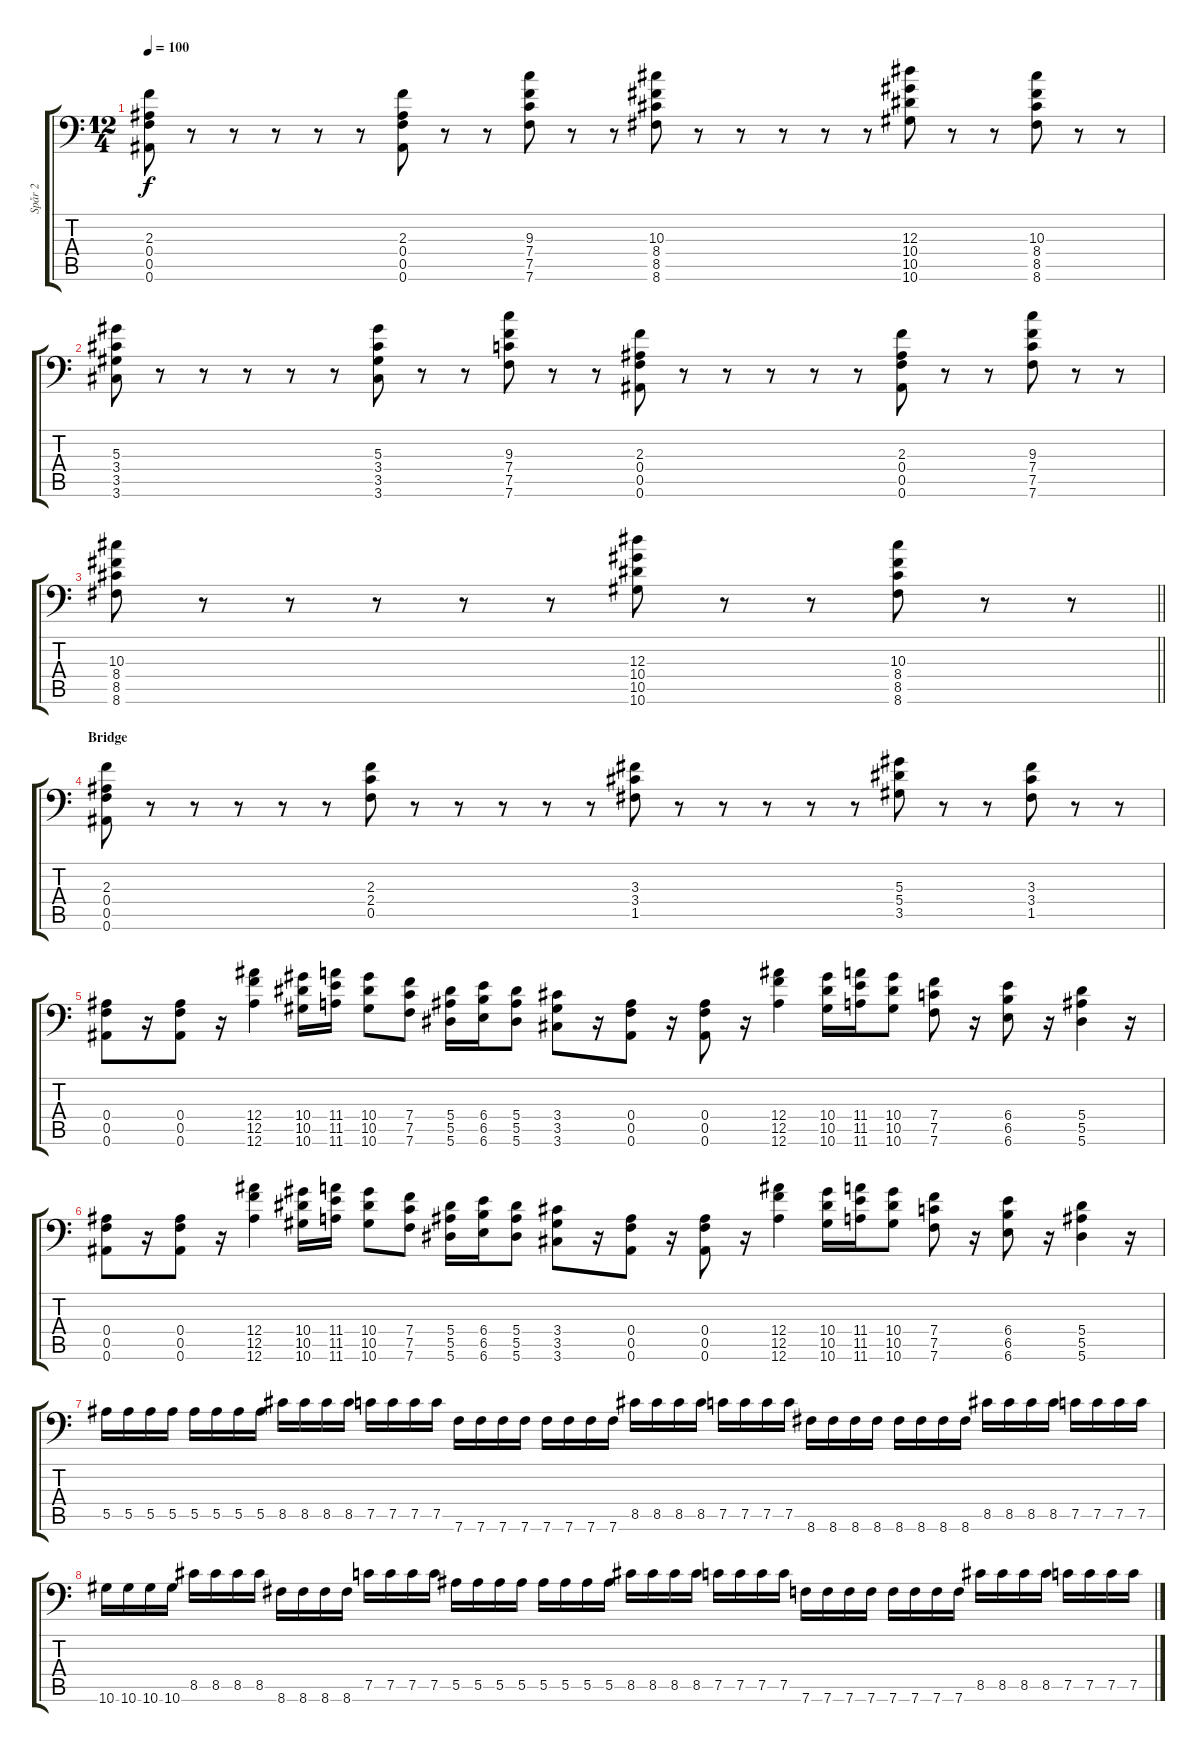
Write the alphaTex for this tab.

\track ("Spår 2" "Spår 2") {instrument overdrivenguitar}
\staff {score tabs}
\tuning (C4 G3 Eb3 Bb2 F2 Bb1) {hide}
\ts (12 4)
\tempo 100
\clef f4
\ks c
(2.3 0.4 0.5 0.6).8{dy f} r.8 r.8 r.8 r.8 r.8 (2.3 0.4 0.5 0.6).8 r.8 r.8 (9.3 7.4 7.5 7.6).8 r.8 r.8 (10.3 8.4 8.5 8.6).8 r.8 r.8 r.8 r.8 r.8 (12.3 10.4 10.5 10.6).8 r.8 r.8 (10.3 8.4 8.5 8.6).8 r.8 r.8 |
(5.3 3.4 3.5 3.6).8 r.8 r.8 r.8 r.8 r.8 (5.3 3.4 3.5 3.6).8 r.8 r.8 (9.3 7.4 7.5 7.6).8 r.8 r.8 (2.3 0.4 0.5 0.6).8 r.8 r.8 r.8 r.8 r.8 (2.3 0.4 0.5 0.6).8 r.8 r.8 (9.3 7.4 7.5 7.6).8 r.8 r.8 |
\barLineRight lightlight
(10.3 8.4 8.5 8.6).8 r.8 r.8 r.8 r.8 r.8 (12.3 10.4 10.5 10.6).8 r.8 r.8 (10.3 8.4 8.5 8.6).8 r.8 r.8 |
\section ("" "Bridge")
(2.3 0.4 0.5 0.6).8 r.8 r.8 r.8 r.8 r.8 (2.3 2.4 0.5).8 r.8 r.8 r.8 r.8 r.8 (3.3 3.4 1.5).8 r.8 r.8 r.8 r.8 r.8 (5.3 5.4 3.5).8 r.8 r.8 (3.3 3.4 1.5).8 r.8 r.8 |
(0.4 0.5 0.6).8 r.16 (0.4 0.5 0.6).8 r.16 (12.4 12.5 12.6).4 (10.4 10.5 10.6).16 (11.4 11.5 11.6).16 (10.4 10.5 10.6).8 (7.4 7.5 7.6).8 (5.4 5.5 5.6).16 (6.4 6.5 6.6).16 (5.4 5.5 5.6).8 (3.4 3.5 3.6).8 r.16 (0.4 0.5 0.6).8 r.16 (0.4 0.5 0.6).8 r.16 (12.4 12.5 12.6).4 (10.4 10.5 10.6).16 (11.4 11.5 11.6).16 (10.4 10.5 10.6).8 (7.4 7.5 7.6).8 r.16 (6.4 6.5 6.6).8 r.16 (5.4 5.5 5.6).4 r.16 |
(0.4 0.5 0.6).8 r.16 (0.4 0.5 0.6).8 r.16 (12.4 12.5 12.6).4 (10.4 10.5 10.6).16 (11.4 11.5 11.6).16 (10.4 10.5 10.6).8 (7.4 7.5 7.6).8 (5.4 5.5 5.6).16 (6.4 6.5 6.6).16 (5.4 5.5 5.6).8 (3.4 3.5 3.6).8 r.16 (0.4 0.5 0.6).8 r.16 (0.4 0.5 0.6).8 r.16 (12.4 12.5 12.6).4 (10.4 10.5 10.6).16 (11.4 11.5 11.6).16 (10.4 10.5 10.6).8 (7.4 7.5 7.6).8 r.16 (6.4 6.5 6.6).8 r.16 (5.4 5.5 5.6).4 r.16 |
5.5.16 5.5.16 5.5.16 5.5.16 5.5.16 5.5.16 5.5.16 5.5.16 8.5.16 8.5.16 8.5.16 8.5.16 7.5.16 7.5.16 7.5.16 7.5.16 7.6.16 7.6.16 7.6.16 7.6.16 7.6.16 7.6.16 7.6.16 7.6.16 8.5.16 8.5.16 8.5.16 8.5.16 7.5.16 7.5.16 7.5.16 7.5.16 8.6.16 8.6.16 8.6.16 8.6.16 8.6.16 8.6.16 8.6.16 8.6.16 8.5.16 8.5.16 8.5.16 8.5.16 7.5.16 7.5.16 7.5.16 7.5.16 |
10.6.16 10.6.16 10.6.16 10.6.16 8.5.16 8.5.16 8.5.16 8.5.16 8.6.16 8.6.16 8.6.16 8.6.16 7.5.16 7.5.16 7.5.16 7.5.16 5.5.16 5.5.16 5.5.16 5.5.16 5.5.16 5.5.16 5.5.16 5.5.16 8.5.16 8.5.16 8.5.16 8.5.16 7.5.16 7.5.16 7.5.16 7.5.16 7.6.16 7.6.16 7.6.16 7.6.16 7.6.16 7.6.16 7.6.16 7.6.16 8.5.16 8.5.16 8.5.16 8.5.16 7.5.16 7.5.16 7.5.16 7.5.16
